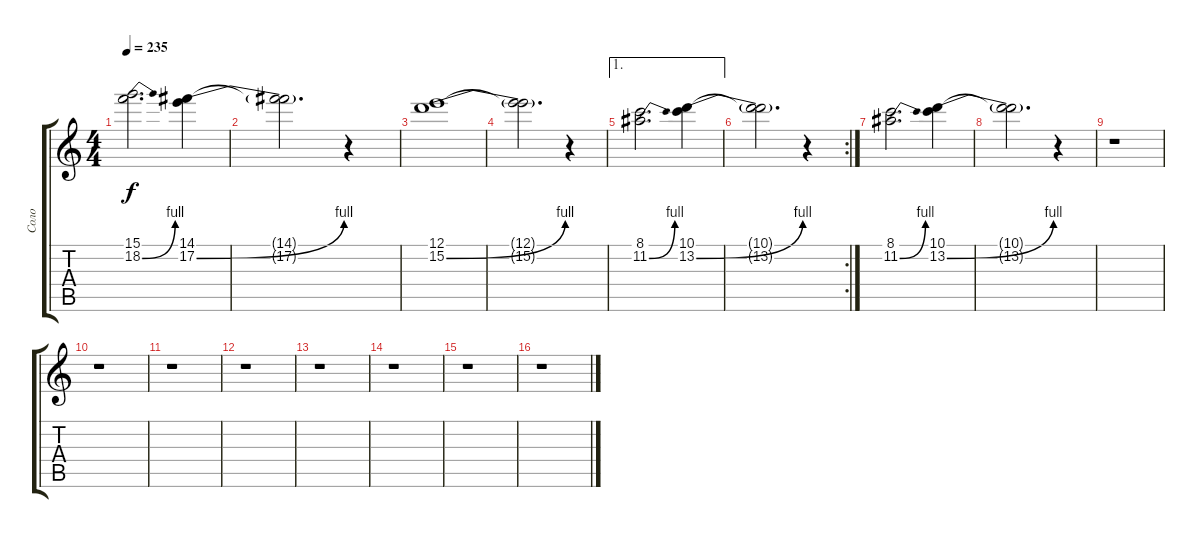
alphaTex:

\track ("Cоло" "Cоло") {instrument distortionguitar}
\staff {score tabs}
\tuning (E4 B3 G3 D3 A2 E2) {hide}
\ts (4 4)
\tempo 235
\clef g2
\ks c
(15.1 18.2{be (bend 0 0 60 4)}).2{d dy f} (14.1 17.2{be (bend 0 0 60 4)}).4 |
(14.1{t} 17.2{t}).2{d} r.4 |
(12.1 15.2{be (bend 0 0 60 4)}).1 |
(12.1{t} 15.2{t}).2{d} r.4 |
\ae 1
(8.1 11.2{be (bend 0 0 60 4)}).2{d} (10.1 13.2{be (bend 0 0 60 4)}).4 |
\rc 2
(10.1{t} 13.2{t}).2{d} r.4 |
(8.1 11.2{be (bend 0 0 60 4)}).2{d} (10.1 13.2{be (bend 0 0 60 4)}).4 |
(10.1{t} 13.2{t}).2{d} r.4 |
r.1 |
r.1 |
r.1 |
r.1 |
r.1 |
r.1 |
r.1 |
r.1
